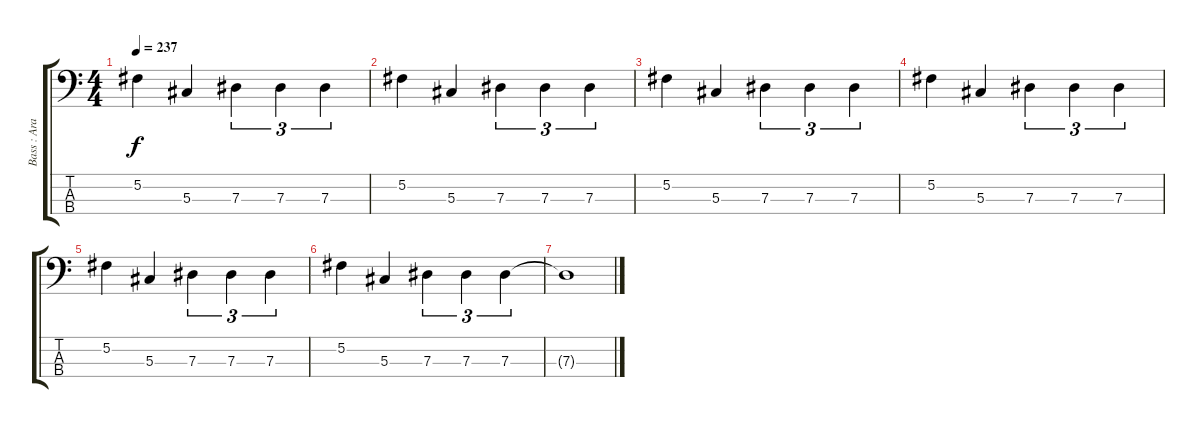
\track ("Bass : Araya" "Bass : Ara") {instrument electricbasspick}
\staff {score tabs}
\tuning (Gb2 Db2 Ab1 Eb1) {hide}
\ts (4 4)
\tempo 237
\clef f4
\ks c
5.2.4{dy f} 5.3.4 7.3.4{tu (3 2)} 7.3.4{tu (3 2)} 7.3.4{tu (3 2)} |
5.2.4 5.3.4 7.3.4{tu (3 2)} 7.3.4{tu (3 2)} 7.3.4{tu (3 2)} |
5.2.4 5.3.4 7.3.4{tu (3 2)} 7.3.4{tu (3 2)} 7.3.4{tu (3 2)} |
5.2.4 5.3.4 7.3.4{tu (3 2)} 7.3.4{tu (3 2)} 7.3.4{tu (3 2)} |
5.2.4 5.3.4 7.3.4{tu (3 2)} 7.3.4{tu (3 2)} 7.3.4{tu (3 2)} |
5.2.4 5.3.4 7.3.4{tu (3 2)} 7.3.4{tu (3 2)} 7.3.4{tu (3 2)} |
7.3{t}.1
